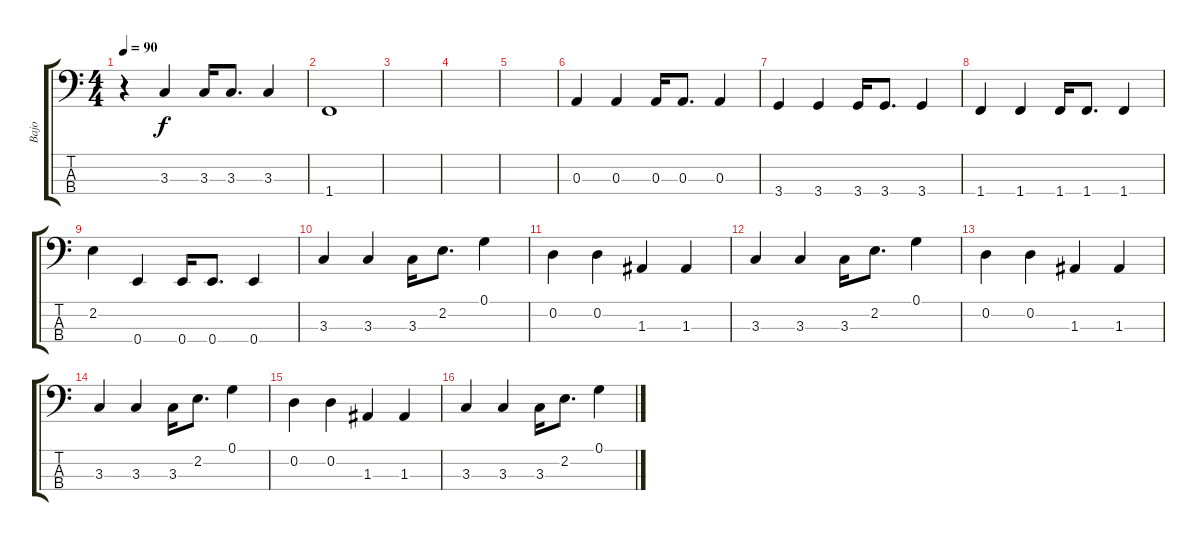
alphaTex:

\track ("Bajo" "Bajo") {instrument electricbassfinger}
\staff {score tabs}
\tuning (G2 D2 A1 E1) {hide}
\ts (4 4)
\tempo 90
\clef f4
\ks c
r.4{dy f} 3.3.4 3.3.16 3.3.8{d} 3.3.4 |
1.4.1 |
|
|
|
0.3.4 0.3.4 0.3.16 0.3.8{d} 0.3.4 |
3.4.4 3.4.4 3.4.16 3.4.8{d} 3.4.4 |
1.4.4 1.4.4 1.4.16 1.4.8{d} 1.4.4 |
2.2.4 0.4.4 0.4.16 0.4.8{d} 0.4.4 |
3.3.4 3.3.4 3.3.16 2.2.8{d} 0.1.4 |
0.2.4 0.2.4 1.3.4 1.3.4 |
3.3.4 3.3.4 3.3.16 2.2.8{d} 0.1.4 |
0.2.4 0.2.4 1.3.4 1.3.4 |
3.3.4 3.3.4 3.3.16 2.2.8{d} 0.1.4 |
0.2.4 0.2.4 1.3.4 1.3.4 |
3.3.4 3.3.4 3.3.16 2.2.8{d} 0.1.4
